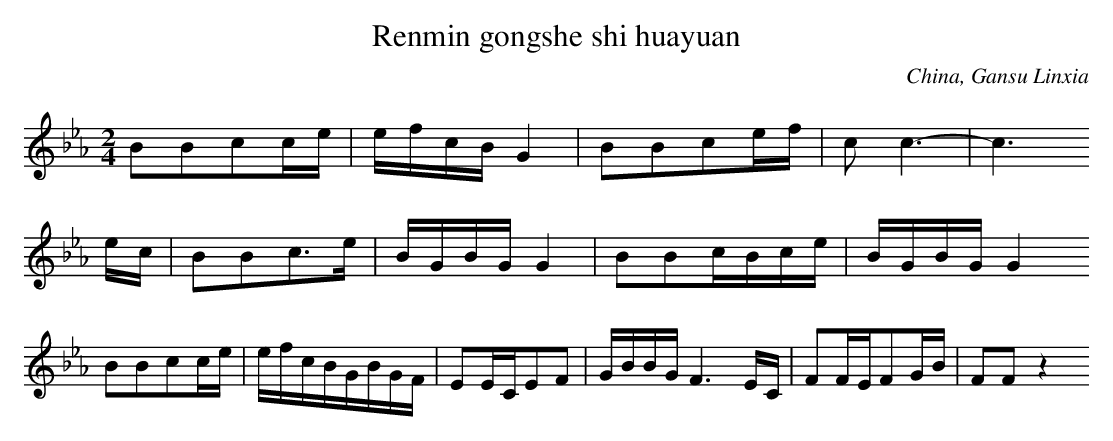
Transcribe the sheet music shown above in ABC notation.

X:1
T: Renmin gongshe shi huayuan
O: China, Gansu Linxia
M: 2/4
L: 1/16
K: Eb
B2B2c2ce | efcBG4 | B2B2c2ef | c2c6- | c6
ec | B2B2c3e | BGBGG4 | B2B2cBce | BGBGG4
B2B2c2ce | efcBGBGF | E2ECE2F2 | GBBGF6EC | F2FEF2GB | F2F2z4
